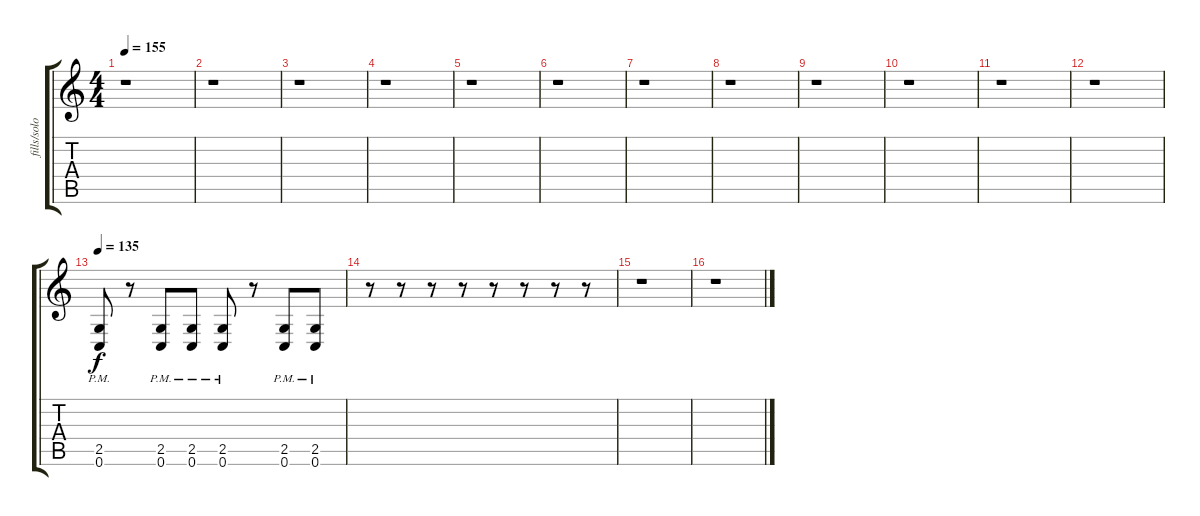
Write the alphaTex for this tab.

\track ("fills/solo" "fills/solo") {instrument distortionguitar}
\staff {score tabs}
\tuning (C4 G3 Eb3 Bb2 F2 C2) {hide}
\ts (4 4)
\tempo 155
\clef g2
\ks c
r.1{dy f} |
r.1 |
r.1 |
r.1 |
r.1 |
r.1 |
r.1 |
r.1 |
r.1 |
r.1 |
r.1 |
r.1 |
\tempo 145
\tempo 135
(2.5{pm} 0.6).8{volume 14 balance 0} r.8 (2.5{pm} 0.6).8 (2.5{pm} 0.6).8 (2.5{pm} 0.6).8 r.8 (2.5{pm} 0.6).8 (2.5{pm} 0.6).8 |
r.8 r.8 r.8 r.8 r.8 r.8 r.8 r.8 |
r.1 |
r.1
